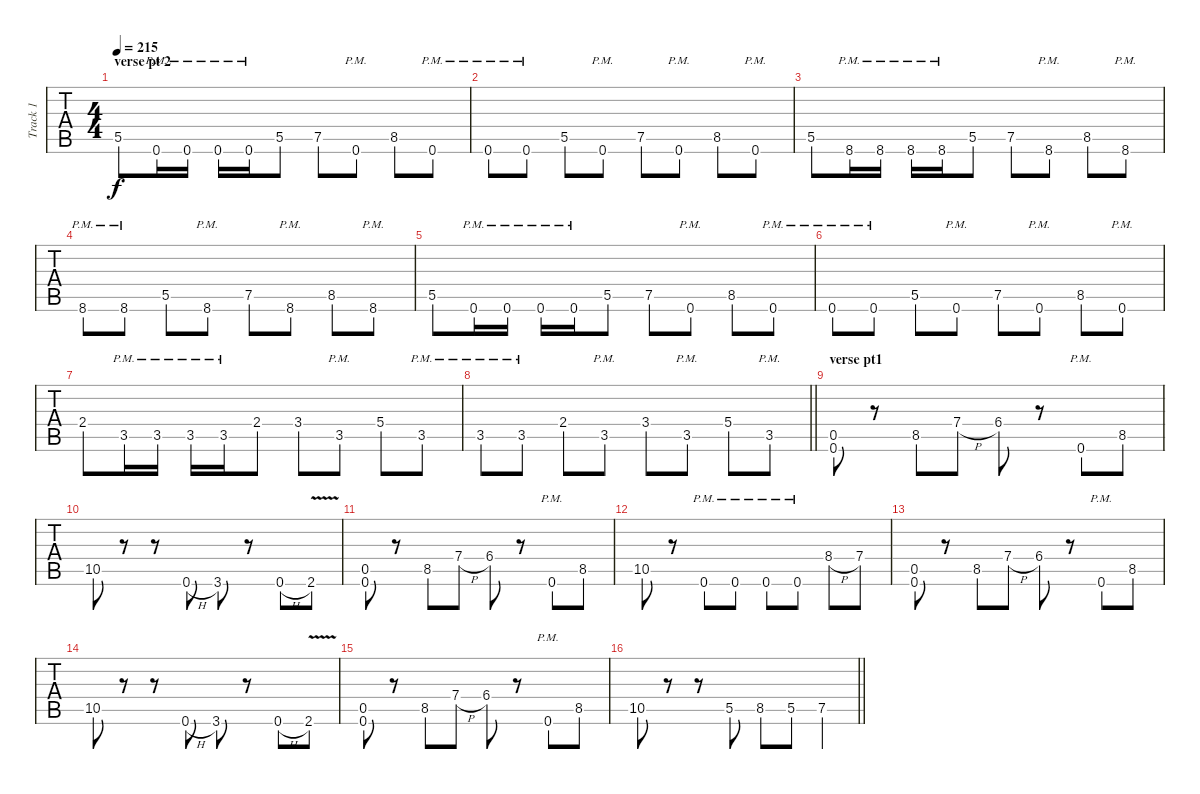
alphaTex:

\track ("Track 1" "Track 1") {instrument distortionguitar}
\staff {tabs}
\tuning (C4 G3 Eb3 Bb2 F2 Bb1) {hide}
\ts (4 4)
\section ("" "verse pt 2")
\tempo 215
\clef f4
\ks c
5.5.8{dy f} 0.6{pm}.16 0.6{pm}.16 0.6{pm}.16 0.6{pm}.16 5.5.8 7.5.8 0.6{pm}.8 8.5.8 0.6{pm}.8 |
0.6{pm}.8 0.6{pm}.8 5.5.8 0.6{pm}.8 7.5.8 0.6{pm}.8 8.5.8 0.6{pm}.8 |
5.5.8 8.6{pm}.16 8.6{pm}.16 8.6{pm}.16 8.6{pm}.16 5.5.8 7.5.8 8.6{pm}.8 8.5.8 8.6{pm}.8 |
8.6{pm}.8 8.6{pm}.8 5.5.8 8.6{pm}.8 7.5.8 8.6{pm}.8 8.5.8 8.6{pm}.8 |
5.5.8 0.6{pm}.16 0.6{pm}.16 0.6{pm}.16 0.6{pm}.16 5.5.8 7.5.8 0.6{pm}.8 8.5.8 0.6{pm}.8 |
0.6{pm}.8 0.6{pm}.8 5.5.8 0.6{pm}.8 7.5.8 0.6{pm}.8 8.5.8 0.6{pm}.8 |
2.4.8 3.5{pm}.16 3.5{pm}.16 3.5{pm}.16 3.5{pm}.16 2.4.8 3.4.8 3.5{pm}.8 5.4.8 3.5{pm}.8 |
\barLineRight lightlight
3.5{pm}.8 3.5{pm}.8 2.4.8 3.5{pm}.8 3.4.8 3.5{pm}.8 5.4.8 3.5{pm}.8 |
\section ("" "verse pt1")
(0.5 0.6).8 r.8 8.5.8 7.4{h}.8 6.4.8 r.8 0.6{pm}.8 8.5.8 |
10.5.8 r.8 r.8 0.6{h}.8 3.6.8 r.8 0.6{h}.8 2.6{v}.8 |
(0.5 0.6).8 r.8 8.5.8 7.4{h}.8 6.4.8 r.8 0.6{pm}.8 8.5.8 |
10.5.8 r.8 0.6{pm}.8 0.6{pm}.8 0.6{pm}.8 0.6{pm}.8 8.4{h}.8 7.4.8 |
(0.5 0.6).8 r.8 8.5.8 7.4{h}.8 6.4.8 r.8 0.6{pm}.8 8.5.8 |
10.5.8 r.8 r.8 0.6{h}.8 3.6.8 r.8 0.6{h}.8 2.6{v}.8 |
(0.5 0.6).8 r.8 8.5.8 7.4{h}.8 6.4.8 r.8 0.6{pm}.8 8.5.8 |
\barLineRight lightlight
10.5.8 r.8 r.8 5.5.8 8.5.8 5.5.8 7.5.4
